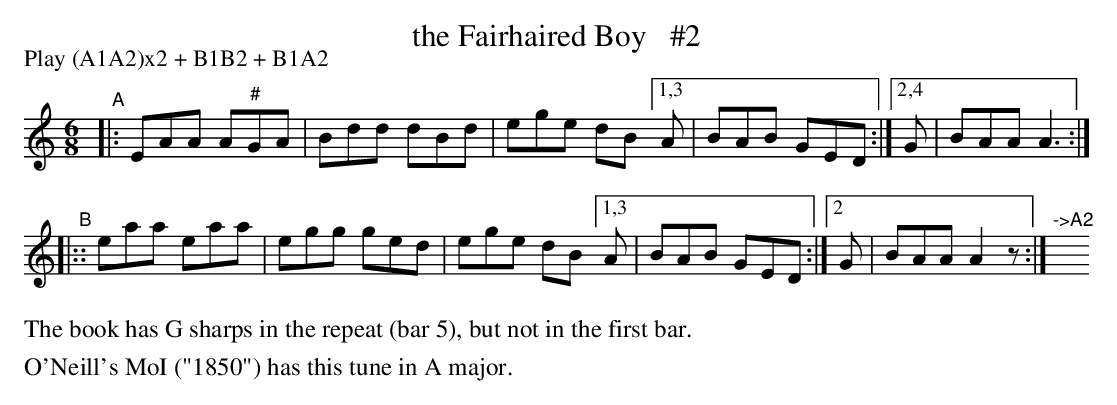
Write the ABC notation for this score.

X:1
T: the Fairhaired Boy   #2
P: Play (A1A2)x2 + B1B2 + B1A2
M: 6/8
L: 1/8
K: Am
"^A"\
|: EAA A"#"GA | Bdd dBd | ege dB [1,3A | BAB GED :|[2,4 G | BAA A3 :|
"^B"\
|:: eaa eaa  | egg ged | ege dB [1,3 A | BAB GED :|[2 G | BAA A2z :|"^->A2"yy
